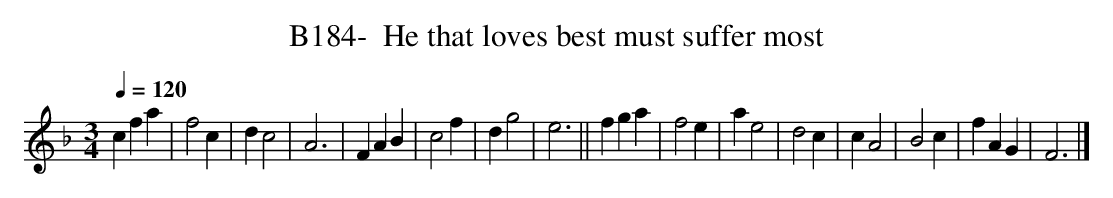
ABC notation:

X:1
T:B184-  He that loves best must suffer most
Q:1/4=120
L:1/4
M:3/4
K:F
cfa|f2c|dc2|A3|FAB|c2f|dg2|e3||\
fga|f2e|ae2|d2c|cA2|B2c|fAG|F3|]
